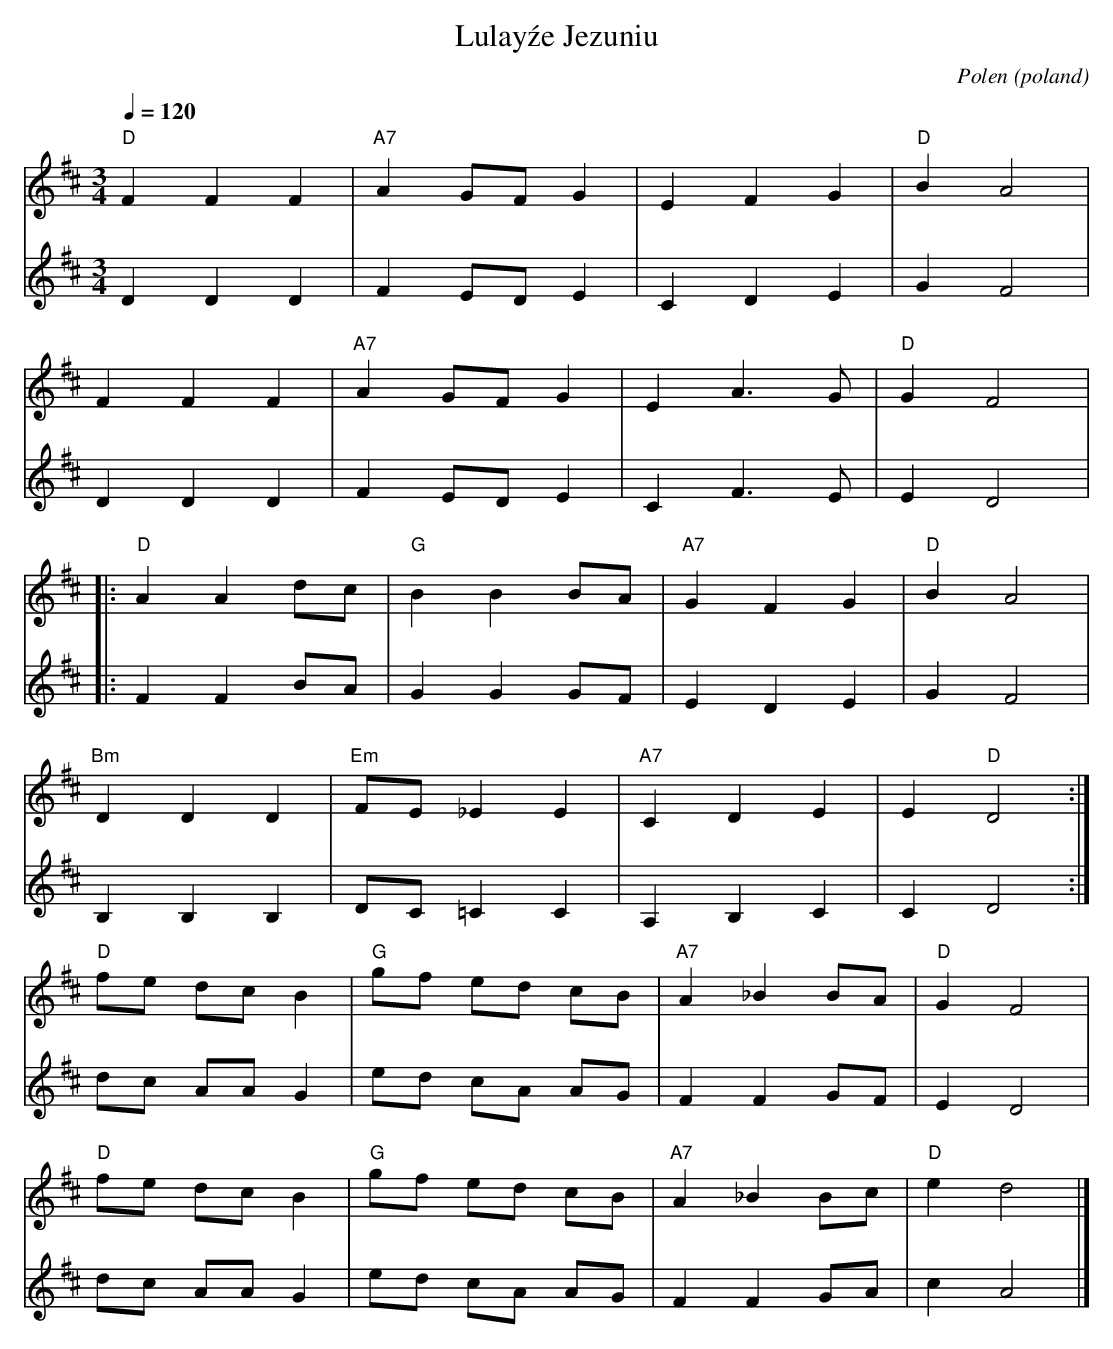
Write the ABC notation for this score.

X:1
T:Lulay\'ze Jezuniu
O:poland
C:Polen
M:3/4
L:1/8
Q:1/4=120
K:D
V:1
"D" F2 F2 F2 |"A7" A2 GF G2 |E2 F2 G2 |"D" B2 A4 |
F2 F2 F2 |"A7" A2 GF G2 |E2 A3 G|"D" G2 F4  |:
"D" A2 A2 dc |"G" B2 B2 BA |"A7" G2 F2 G2 |"D" B2 A4 |
"Bm" D2 D2 D2 |"Em" FE _E2 E2 |"A7" C2 D2 E2 |E2 "D" D4 :|
"D" fe dc B2 |"G" gf ed cB |"A7" A2 _B2 BA |"D" G2 F4 |
"D" fe dc B2 |"G" gf ed cB |"A7" A2 _B2 Bc |"D" e2 d4 |]
V:2          %Onderterts
D2 D2 D2 |F2 ED E2 |C2 D2 E2 |G2 F4 |
D2 D2 D2 |F2 ED E2 |C2 F3 E|E2 D4  |:
F2 F2 BA |G2 G2 GF |E2 D2 E2 |G2 F4 |
B,2 B,2 B,2 |DC =C2 C2 |A,2 B,2 C2 |C2 D4 :|
dc AA G2 |ed cA AG |F2 F2 GF |E2 D4 |
dc AA G2 |ed cA AG |F2 F2 GA |c2 A4 |]
